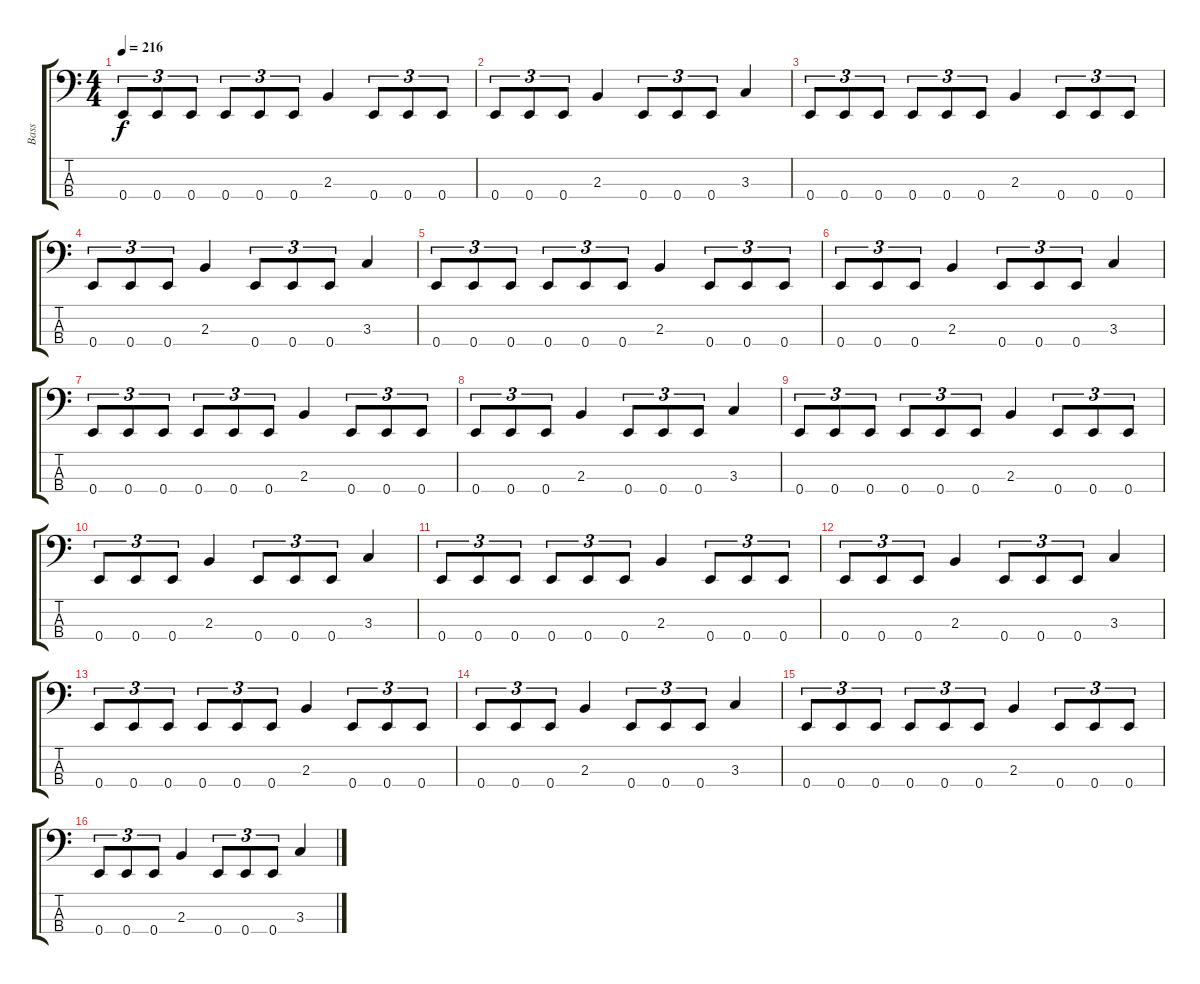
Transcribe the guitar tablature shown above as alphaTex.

\track ("Bass" "Bass") {instrument electricbasspick}
\staff {score tabs}
\tuning (G2 D2 A1 E1) {hide}
\ts (4 4)
\tempo 216
\clef f4
\ks c
0.4.8{tu (3 2) dy f} 0.4.8{tu (3 2)} 0.4.8{tu (3 2)} 0.4.8{tu (3 2)} 0.4.8{tu (3 2)} 0.4.8{tu (3 2)} 2.3.4 0.4.8{tu (3 2)} 0.4.8{tu (3 2)} 0.4.8{tu (3 2)} |
0.4.8{tu (3 2)} 0.4.8{tu (3 2)} 0.4.8{tu (3 2)} 2.3.4 0.4.8{tu (3 2)} 0.4.8{tu (3 2)} 0.4.8{tu (3 2)} 3.3.4 |
0.4.8{tu (3 2)} 0.4.8{tu (3 2)} 0.4.8{tu (3 2)} 0.4.8{tu (3 2)} 0.4.8{tu (3 2)} 0.4.8{tu (3 2)} 2.3.4 0.4.8{tu (3 2)} 0.4.8{tu (3 2)} 0.4.8{tu (3 2)} |
0.4.8{tu (3 2)} 0.4.8{tu (3 2)} 0.4.8{tu (3 2)} 2.3.4 0.4.8{tu (3 2)} 0.4.8{tu (3 2)} 0.4.8{tu (3 2)} 3.3.4 |
0.4.8{tu (3 2)} 0.4.8{tu (3 2)} 0.4.8{tu (3 2)} 0.4.8{tu (3 2)} 0.4.8{tu (3 2)} 0.4.8{tu (3 2)} 2.3.4 0.4.8{tu (3 2)} 0.4.8{tu (3 2)} 0.4.8{tu (3 2)} |
0.4.8{tu (3 2)} 0.4.8{tu (3 2)} 0.4.8{tu (3 2)} 2.3.4 0.4.8{tu (3 2)} 0.4.8{tu (3 2)} 0.4.8{tu (3 2)} 3.3.4 |
0.4.8{tu (3 2)} 0.4.8{tu (3 2)} 0.4.8{tu (3 2)} 0.4.8{tu (3 2)} 0.4.8{tu (3 2)} 0.4.8{tu (3 2)} 2.3.4 0.4.8{tu (3 2)} 0.4.8{tu (3 2)} 0.4.8{tu (3 2)} |
0.4.8{tu (3 2)} 0.4.8{tu (3 2)} 0.4.8{tu (3 2)} 2.3.4 0.4.8{tu (3 2)} 0.4.8{tu (3 2)} 0.4.8{tu (3 2)} 3.3.4 |
0.4.8{tu (3 2)} 0.4.8{tu (3 2)} 0.4.8{tu (3 2)} 0.4.8{tu (3 2)} 0.4.8{tu (3 2)} 0.4.8{tu (3 2)} 2.3.4 0.4.8{tu (3 2)} 0.4.8{tu (3 2)} 0.4.8{tu (3 2)} |
0.4.8{tu (3 2)} 0.4.8{tu (3 2)} 0.4.8{tu (3 2)} 2.3.4 0.4.8{tu (3 2)} 0.4.8{tu (3 2)} 0.4.8{tu (3 2)} 3.3.4 |
0.4.8{tu (3 2)} 0.4.8{tu (3 2)} 0.4.8{tu (3 2)} 0.4.8{tu (3 2)} 0.4.8{tu (3 2)} 0.4.8{tu (3 2)} 2.3.4 0.4.8{tu (3 2)} 0.4.8{tu (3 2)} 0.4.8{tu (3 2)} |
0.4.8{tu (3 2)} 0.4.8{tu (3 2)} 0.4.8{tu (3 2)} 2.3.4 0.4.8{tu (3 2)} 0.4.8{tu (3 2)} 0.4.8{tu (3 2)} 3.3.4 |
0.4.8{tu (3 2)} 0.4.8{tu (3 2)} 0.4.8{tu (3 2)} 0.4.8{tu (3 2)} 0.4.8{tu (3 2)} 0.4.8{tu (3 2)} 2.3.4 0.4.8{tu (3 2)} 0.4.8{tu (3 2)} 0.4.8{tu (3 2)} |
0.4.8{tu (3 2)} 0.4.8{tu (3 2)} 0.4.8{tu (3 2)} 2.3.4 0.4.8{tu (3 2)} 0.4.8{tu (3 2)} 0.4.8{tu (3 2)} 3.3.4 |
0.4.8{tu (3 2)} 0.4.8{tu (3 2)} 0.4.8{tu (3 2)} 0.4.8{tu (3 2)} 0.4.8{tu (3 2)} 0.4.8{tu (3 2)} 2.3.4 0.4.8{tu (3 2)} 0.4.8{tu (3 2)} 0.4.8{tu (3 2)} |
0.4.8{tu (3 2)} 0.4.8{tu (3 2)} 0.4.8{tu (3 2)} 2.3.4 0.4.8{tu (3 2)} 0.4.8{tu (3 2)} 0.4.8{tu (3 2)} 3.3.4
